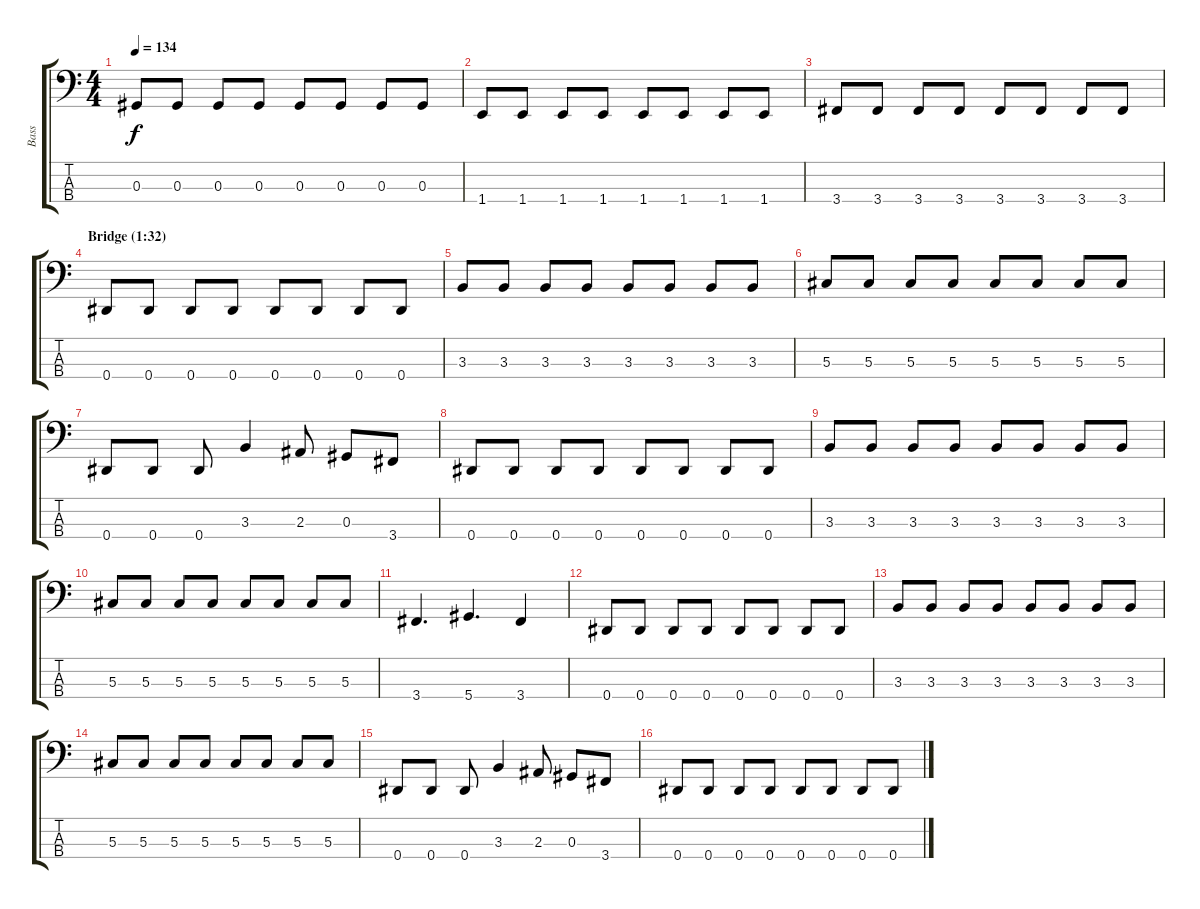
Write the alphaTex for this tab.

\track ("Bass" "Bass") {instrument electricbassfinger}
\staff {score tabs}
\tuning (Gb2 Db2 Ab1 Eb1) {hide}
\ts (4 4)
\tempo 134
\clef f4
\ks c
0.3.8{dy f} 0.3.8 0.3.8 0.3.8 0.3.8 0.3.8 0.3.8 0.3.8 |
1.4.8 1.4.8 1.4.8 1.4.8 1.4.8 1.4.8 1.4.8 1.4.8 |
3.4.8 3.4.8 3.4.8 3.4.8 3.4.8 3.4.8 3.4.8 3.4.8 |
\section ("" "Bridge (1:32)")
0.4.8 0.4.8 0.4.8 0.4.8 0.4.8 0.4.8 0.4.8 0.4.8 |
3.3.8 3.3.8 3.3.8 3.3.8 3.3.8 3.3.8 3.3.8 3.3.8 |
5.3.8 5.3.8 5.3.8 5.3.8 5.3.8 5.3.8 5.3.8 5.3.8 |
0.4.8 0.4.8 0.4.8 3.3.4 2.3.8 0.3.8 3.4.8 |
0.4.8 0.4.8 0.4.8 0.4.8 0.4.8 0.4.8 0.4.8 0.4.8 |
3.3.8 3.3.8 3.3.8 3.3.8 3.3.8 3.3.8 3.3.8 3.3.8 |
5.3.8 5.3.8 5.3.8 5.3.8 5.3.8 5.3.8 5.3.8 5.3.8 |
3.4.4{d} 5.4.4{d} 3.4.4 |
0.4.8 0.4.8 0.4.8 0.4.8 0.4.8 0.4.8 0.4.8 0.4.8 |
3.3.8 3.3.8 3.3.8 3.3.8 3.3.8 3.3.8 3.3.8 3.3.8 |
5.3.8 5.3.8 5.3.8 5.3.8 5.3.8 5.3.8 5.3.8 5.3.8 |
0.4.8 0.4.8 0.4.8 3.3.4 2.3.8 0.3.8 3.4.8 |
0.4.8 0.4.8 0.4.8 0.4.8 0.4.8 0.4.8 0.4.8 0.4.8
